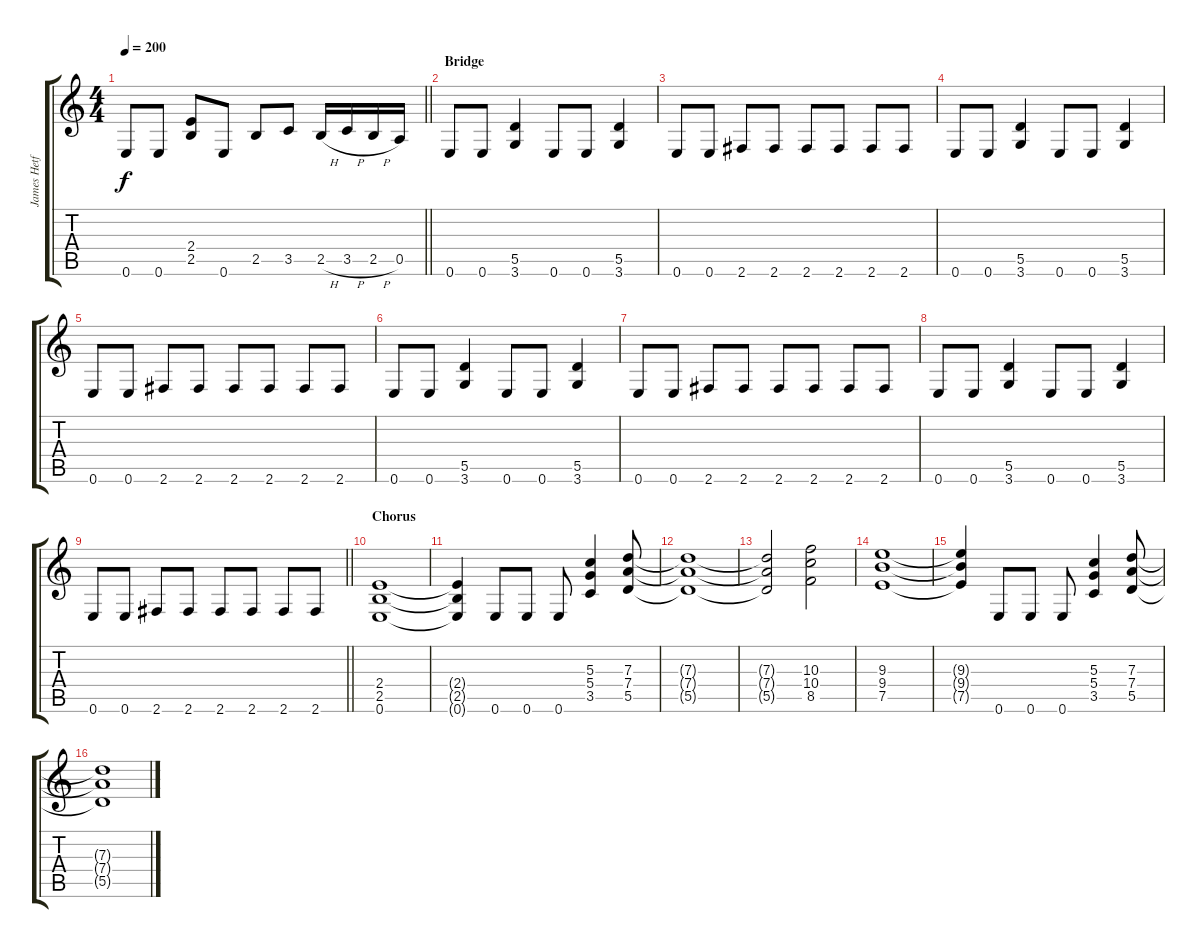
\track ("James Hetfield (Guitar)" "James Hetf") {instrument distortionguitar}
\staff {score tabs}
\tuning (E4 B3 G3 D3 A2 E2) {hide}
\ts (4 4)
\tempo 200
\clef g2
\barLineRight lightlight
\ks c
0.6.8{dy f} 0.6.8 (2.4 2.5).8 0.6.8 2.5.8 3.5.8 2.5{h}.16 3.5{h}.16 2.5{h}.16 0.5.16 |
\section ("" "Bridge")
0.6.8 0.6.8 (5.5 3.6).4 0.6.8 0.6.8 (5.5 3.6).4 |
0.6.8 0.6.8 2.6.8 2.6.8 2.6.8 2.6.8 2.6.8 2.6.8 |
0.6.8 0.6.8 (5.5 3.6).4 0.6.8 0.6.8 (5.5 3.6).4 |
0.6.8 0.6.8 2.6.8 2.6.8 2.6.8 2.6.8 2.6.8 2.6.8 |
0.6.8 0.6.8 (5.5 3.6).4 0.6.8 0.6.8 (5.5 3.6).4 |
0.6.8 0.6.8 2.6.8 2.6.8 2.6.8 2.6.8 2.6.8 2.6.8 |
0.6.8 0.6.8 (5.5 3.6).4 0.6.8 0.6.8 (5.5 3.6).4 |
\barLineRight lightlight
0.6.8 0.6.8 2.6.8 2.6.8 2.6.8 2.6.8 2.6.8 2.6.8 |
\section ("" "Chorus")
(2.4 2.5 0.6).1 |
(2.4{t} 2.5{t} 0.6{t}).4 0.6.8 0.6.8 0.6.8 (5.3 5.4 3.5).4 (7.3 7.4 5.5).8 |
(7.3{t} 7.4{t} 5.5{t}).1 |
(7.3{t} 7.4{t} 5.5{t}).2 (10.3 10.4 8.5).2 |
(9.3 9.4 7.5).1 |
(9.3{t} 9.4{t} 7.5{t}).4 0.6.8 0.6.8 0.6.8 (5.3 5.4 3.5).4 (7.3 7.4 5.5).8 |
(7.3{t} 7.4{t} 5.5{t}).1
